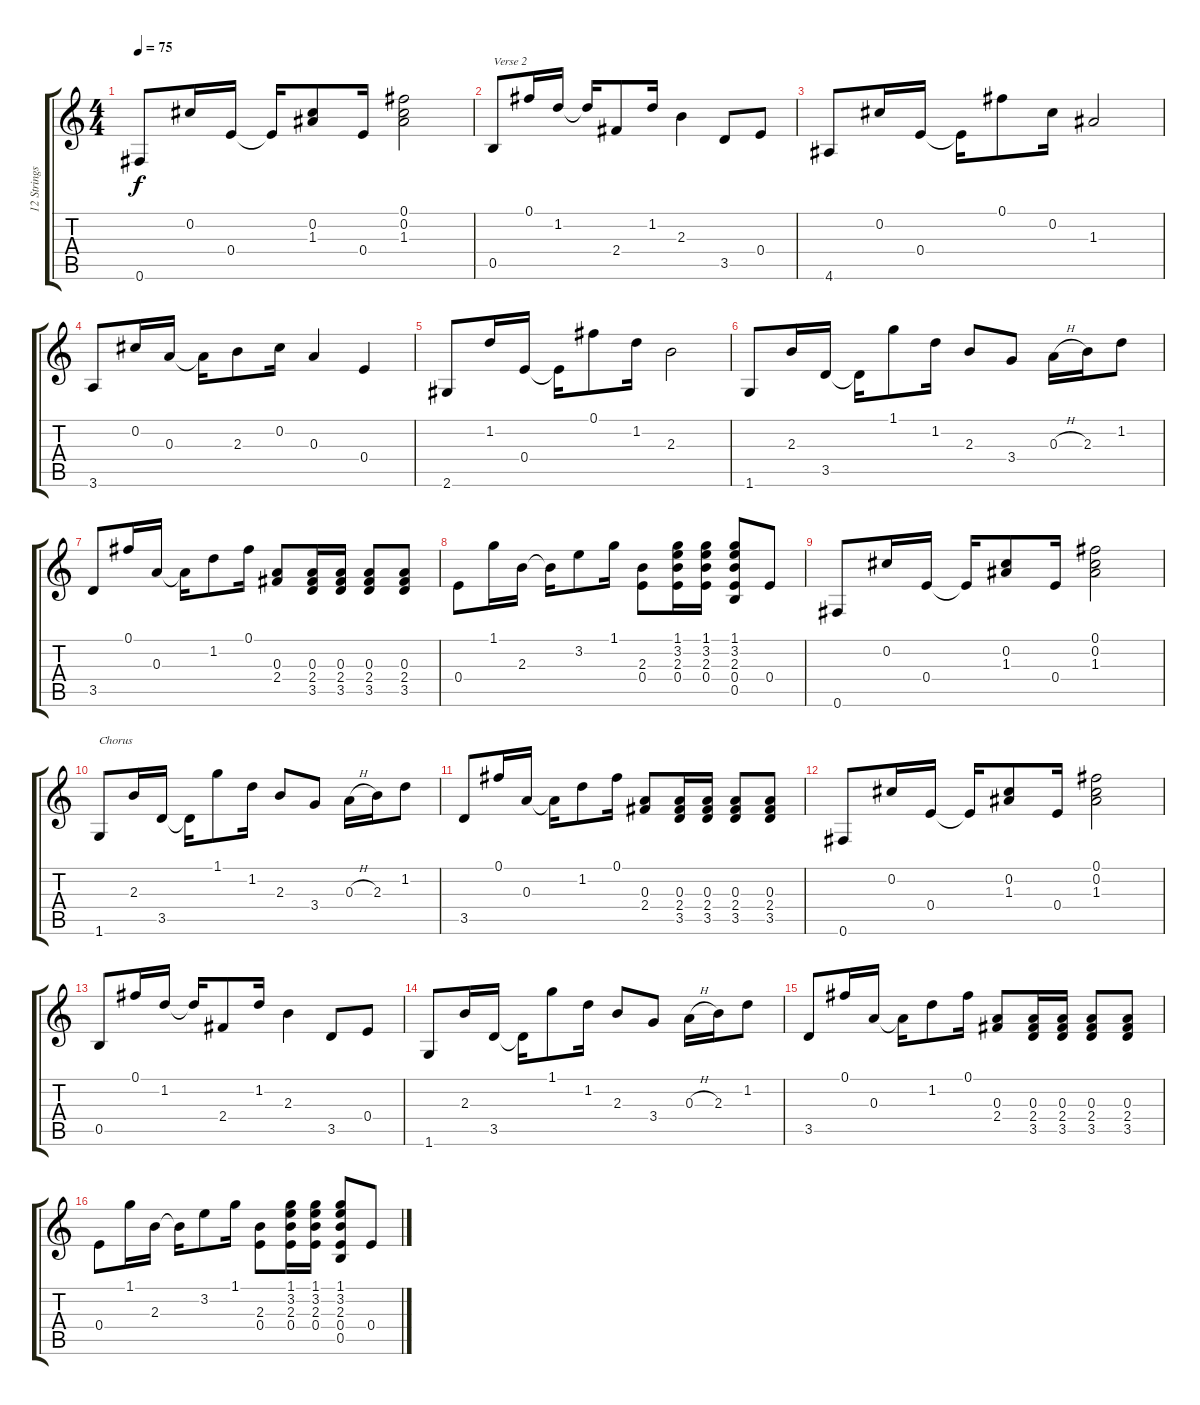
\track ("12 Strings Capo 2nd" "12 Strings") {instrument acousticguitarsteel}
\staff {score tabs}
\tuning (Gb4 Db4 A3 E3 B2 Gb2) {hide}
\ts (4 4)
\tempo 75
\clef g2
\ks c
0.6.8{dy f} 0.2.16 0.4.16 0.4{t}.16 (0.2 1.3).8 0.4.16 (0.1 0.2 1.3).2 |
0.5.8{txt "Verse 2"} 0.1.16 1.2.16 1.2{t}.16 2.4.8 1.2.16 2.3.4 3.5.8 0.4.8 |
4.6.8 0.2.16 0.4.16 0.4{t}.16 0.1.8 0.2.16 1.3.2 |
3.6.8 0.2.16 0.3.16 0.3{t}.16 2.3.8 0.2.16 0.3.4 0.4.4 |
2.6.8 1.2.16 0.4.16 0.4{t}.16 0.1.8 1.2.16 2.3.2 |
1.6.8 2.3.16 3.5.16 3.5{t}.16 1.1.8 1.2.16 2.3.8 3.4.8 0.3{h}.16 2.3.16 1.2.8 |
3.5.8 0.1.16 0.3.16 0.3{t}.16 1.2.8 0.1.16 (0.3 2.4).8 (0.3 2.4 3.5).16 (0.3 2.4 3.5).16 (0.3 2.4 3.5).8 (0.3 2.4 3.5).8 |
0.4.8 1.1.16 2.3.16 2.3{t}.16 3.2.8 1.1.16 (2.3 0.4).8 (1.1 3.2 2.3 0.4).16 (1.1 3.2 2.3 0.4).16 (1.1 3.2 2.3 0.4 0.5).8 0.4.8 |
0.6.8 0.2.16 0.4.16 0.4{t}.16 (0.2 1.3).8 0.4.16 (0.1 0.2 1.3).2 |
1.6.8{txt "Chorus"} 2.3.16 3.5.16 3.5{t}.16 1.1.8 1.2.16 2.3.8 3.4.8 0.3{h}.16 2.3.16 1.2.8 |
3.5.8 0.1.16 0.3.16 0.3{t}.16 1.2.8 0.1.16 (0.3 2.4).8 (0.3 2.4 3.5).16 (0.3 2.4 3.5).16 (0.3 2.4 3.5).8 (0.3 2.4 3.5).8 |
0.6.8 0.2.16 0.4.16 0.4{t}.16 (0.2 1.3).8 0.4.16 (0.1 0.2 1.3).2 |
0.5.8 0.1.16 1.2.16 1.2{t}.16 2.4.8 1.2.16 2.3.4 3.5.8 0.4.8 |
1.6.8 2.3.16 3.5.16 3.5{t}.16 1.1.8 1.2.16 2.3.8 3.4.8 0.3{h}.16 2.3.16 1.2.8 |
3.5.8 0.1.16 0.3.16 0.3{t}.16 1.2.8 0.1.16 (0.3 2.4).8 (0.3 2.4 3.5).16 (0.3 2.4 3.5).16 (0.3 2.4 3.5).8 (0.3 2.4 3.5).8 |
0.4.8 1.1.16 2.3.16 2.3{t}.16 3.2.8 1.1.16 (2.3 0.4).8 (1.1 3.2 2.3 0.4).16 (1.1 3.2 2.3 0.4).16 (1.1 3.2 2.3 0.4 0.5).8 0.4.8
